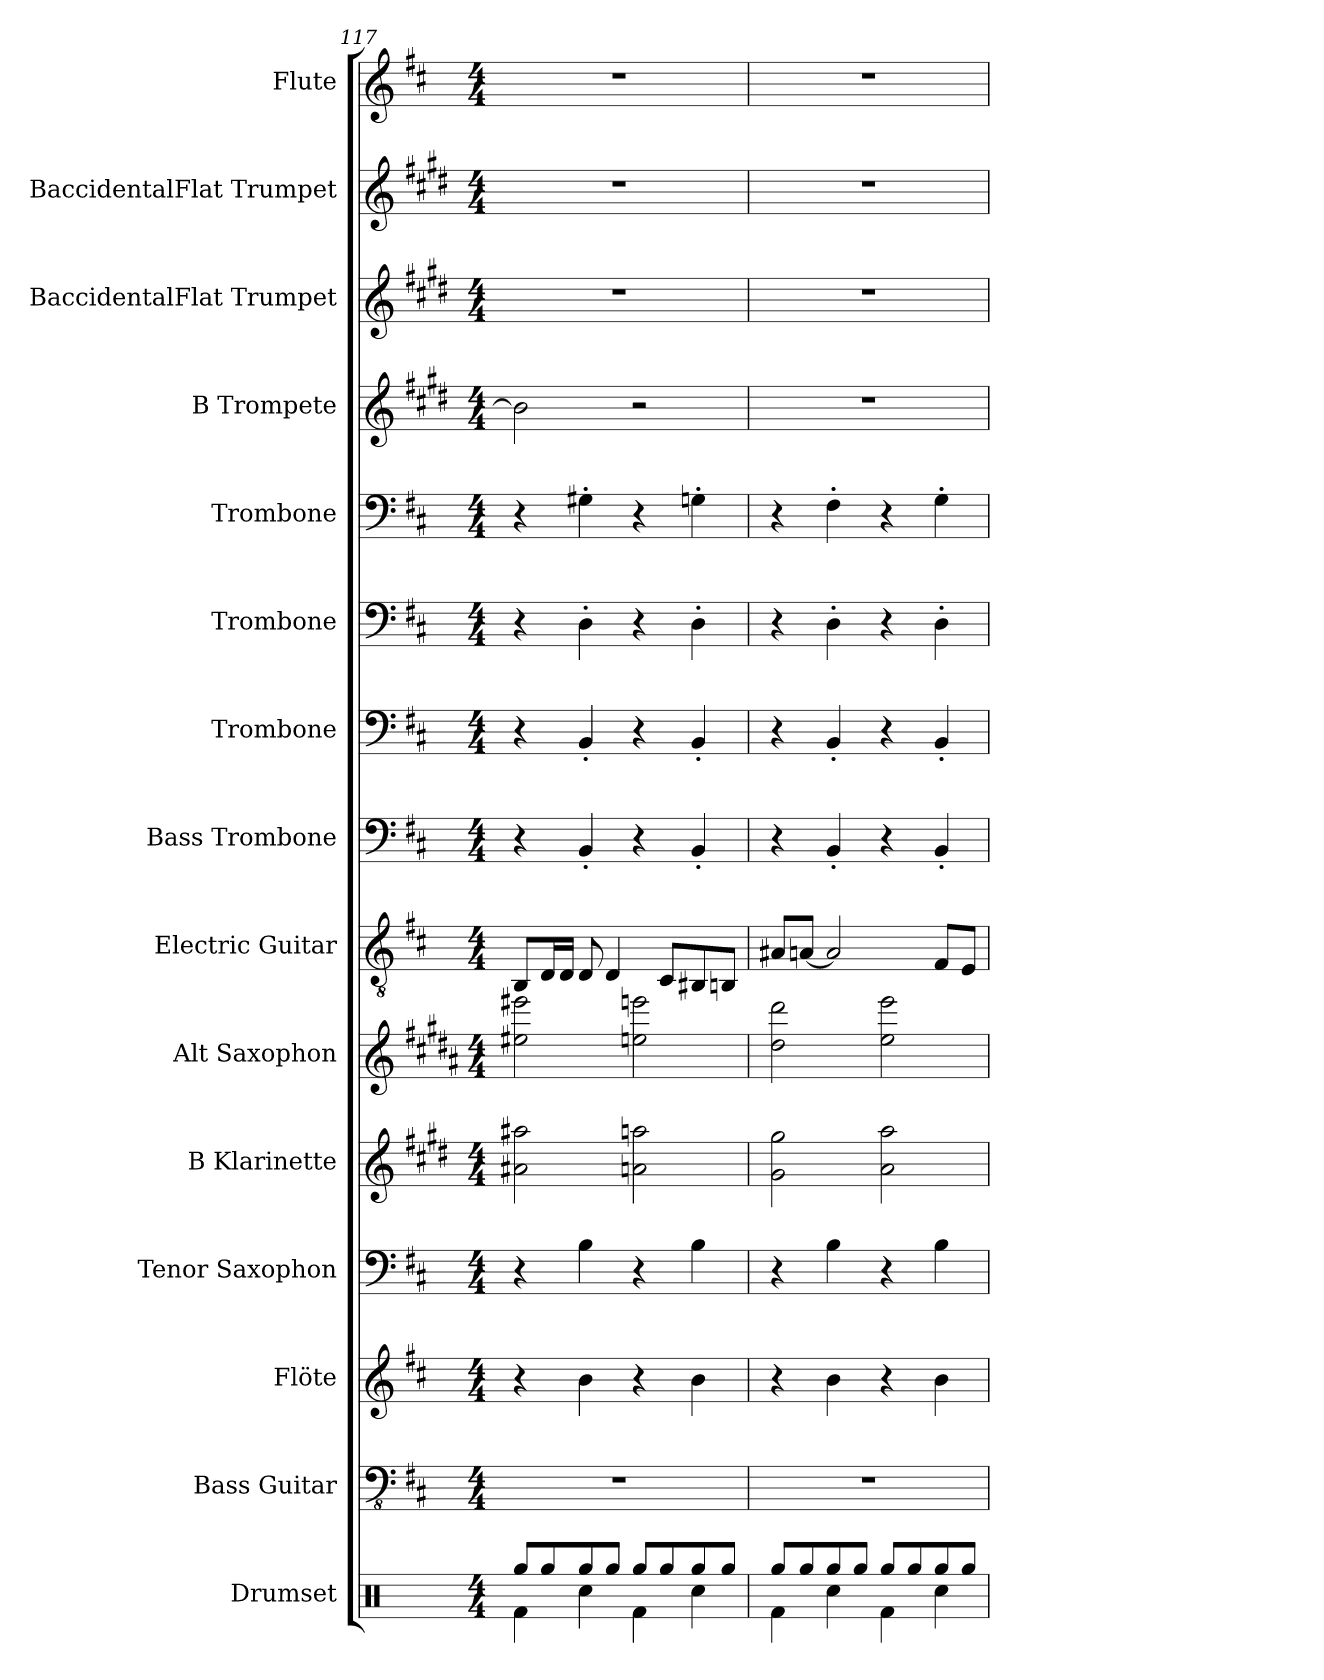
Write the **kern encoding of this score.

**kern	**kern	**kern	**kern	**kern	**kern	**kern	**kern	**kern	**kern	**kern	**kern	**kern	**kern	**kern
*part15	*part14	*part13	*part12	*part11	*part10	*part9	*part8	*part7	*part6	*part5	*part4	*part3	*part2	*part1
*staff15	*staff14	*staff13	*staff12	*staff11	*staff10	*staff9	*staff8	*staff7	*staff6	*staff5	*staff4	*staff3	*staff2	*staff1
*I"Drumset	*I"Bass Guitar	*I"Flöte	*I"Tenor Saxophon	*I"B Klarinette	*I"Alt Saxophon	*I"Electric Guitar	*I"Bass Trombone	*I"Trombone	*I"Trombone	*I"Trombone	*I"B Trompete	*I"BaccidentalFlat Trumpet	*I"BaccidentalFlat Trumpet	*I"Flute
*I'Drs.	*I'B. Guit.	*I'Fl.	*I'T. Sax.	*I'B Kl.	*I'A. Sax.	*I'El. Guit.	*I'B. Trb.	*I'Trb.	*I'Trb.	*I'Trb.	*I'B Tpt.	*I'BaccidentalFlat Tpt.	*I'BaccidentalFlat Tpt.	*I'Fl.
!!LO:PB:g=z
*clefX	*clefFv4	*clefG2	*clefF4	*clefG2	*clefG2	*clefGv2	*clefF4	*clefF4	*clefF4	*clefF4	*clefG2	*clefG2	*clefG2	*clefG2
*	*	*	*ITrd8c14	*ITrd1c2	*ITrd5c9	*	*	*	*	*	*ITrd1c2	*ITrd1c2	*ITrd1c2	*
*k[]	*k[f#c#]	*k[f#c#]	*k[f#c#]	*k[f#c#]	*k[f#c#]	*k[f#c#]	*k[f#c#]	*k[f#c#]	*k[f#c#]	*k[f#c#]	*k[f#c#]	*k[f#c#]	*k[f#c#]	*k[f#c#]
*M4/4	*M4/4	*M4/4	*M4/4	*M4/4	*M4/4	*M4/4	*M4/4	*M4/4	*M4/4	*M4/4	*M4/4	*M4/4	*M4/4	*M4/4
=117	=117	=117	=117	=117	=117	=117	=117	=117	=117	=117	=117	=117	=117	=117
*^	*	*	*	*	*	*	*	*	*	*	*	*	*	*
8Rgg/L	4Rf\	1r	4r	4r	2g#X\ 2gg#X\	2g#X\ 2gg#X\	8BB/L	4r	4r	4r	4r	2a\]	1r	1r	1r
8Rgg/	.	.	.	.	.	.	16D/L	.	.	.	.	.	.	.	.
.	.	.	.	.	.	.	16D/JJ	.	.	.	.	.	.	.	.
8Rgg/	4Rcc\	.	4b\	4BB\	.	.	8D/	4BB'/	4BB'/	4D'\	4G#X'\	.	.	.	.
8Rgg/J	.	.	.	.	.	.	4D/	.	.	.	.	.	.	.	.
8Rgg/L	4Rf\	.	4r	4r	2gn\ 2ggn\	2gn\ 2ggn\	.	4r	4r	4r	4r	2r	.	.	.
8Rgg/	.	.	.	.	.	.	8C#/L	.	.	.	.	.	.	.	.
8Rgg/	4Rcc\	.	4b\	4BB\	.	.	8BB#X/	4BB'/	4BB'/	4D'\	4Gn'\	.	.	.	.
8Rgg/J	.	.	.	.	.	.	8BBn/J	.	.	.	.	.	.	.	.
=118	=118	=118	=118	=118	=118	=118	=118	=118	=118	=118	=118	=118	=118	=118	=118
8Rgg/L	4Rf\	1r	4r	4r	2f#\ 2ff#\	2f#\ 2ff#\	8A#X/L	4r	4r	4r	4r	1r	1r	1r	1r
8Rgg/	.	.	.	.	.	.	[8An/J	.	.	.	.	.	.	.	.
8Rgg/	4Rcc\	.	4b\	4BB\	.	.	2A/]	4BB'/	4BB'/	4D'\	4F#'\	.	.	.	.
8Rgg/J	.	.	.	.	.	.	.	.	.	.	.	.	.	.	.
8Rgg/L	4Rf\	.	4r	4r	2g\ 2gg\	2g\ 2gg\	.	4r	4r	4r	4r	.	.	.	.
8Rgg/	.	.	.	.	.	.	.	.	.	.	.	.	.	.	.
8Rgg/	4Rcc\	.	4b\	4BB\	.	.	8F#/L	4BB'/	4BB'/	4D'\	4G'\	.	.	.	.
8Rgg/J	.	.	.	.	.	.	8E/J	.	.	.	.	.	.	.	.
*v	*v	*	*	*	*	*	*	*	*	*	*	*	*	*	*
=	=	=	=	=	=	=	=	=	=	=	=	=	=	=
*-	*-	*-	*-	*-	*-	*-	*-	*-	*-	*-	*-	*-	*-	*-
